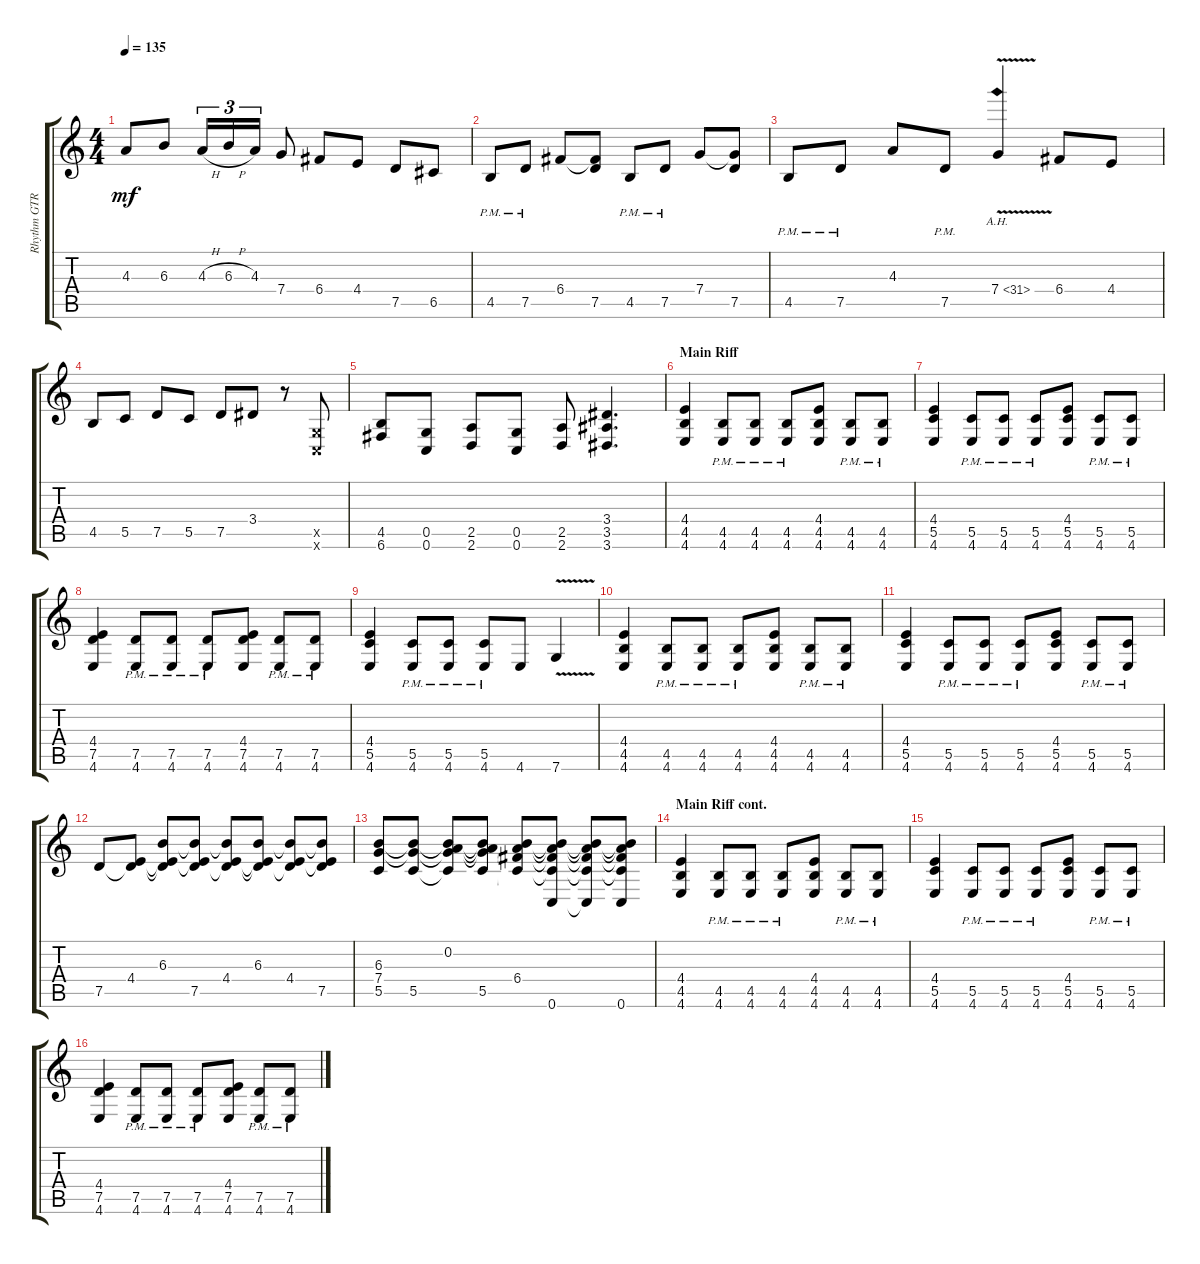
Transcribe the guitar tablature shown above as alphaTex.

\track ("Rhythm GTR 2" "Rhythm GTR") {instrument distortionguitar}
\staff {score tabs}
\tuning (D4 A3 F3 C3 G2 C2) {hide}
\ts (4 4)
\tempo 135
\clef g2
\ks c
4.3.8{dy mf} 6.3.8 4.3{h}.16{tu (3 2)} 6.3{h}.16{tu (3 2)} 4.3.16{tu (3 2)} 7.4.8 6.4.8 4.4.8 7.5.8 6.5.8 |
4.5{pm}.8 7.5{pm}.8 6.4.8 (6.4{t} 7.5).8 4.5{pm}.8 7.5{pm}.8 7.4.8 (7.4{t} 7.5).8 |
4.5{pm}.8 7.5{pm}.8 4.3.8 7.5{pm}.8 7.4{ah 24 v}.4 6.4.8 4.4.8 |
4.5.8 5.5.8 7.5.8 5.5.8 7.5.8 3.4.8 r.8 (0.5{x} 0.6{x}).8 |
(4.5 6.6).8 (0.5 0.6).8 (2.5 2.6).8 (0.5 0.6).8 (2.5 2.6).8 (3.4 3.5 3.6).4{d} |
\section ("" "Main Riff")
(4.4 4.5 4.6).4 (4.5{pm} 4.6{pm}).8 (4.5{pm} 4.6{pm}).8 (4.5{pm} 4.6{pm}).8 (4.4 4.5 4.6).8 (4.5{pm} 4.6{pm}).8 (4.5{pm} 4.6{pm}).8 |
(4.4 5.5 4.6).4 (5.5{pm} 4.6{pm}).8 (5.5{pm} 4.6{pm}).8 (5.5{pm} 4.6{pm}).8 (4.4 5.5 4.6).8 (5.5{pm} 4.6{pm}).8 (5.5{pm} 4.6{pm}).8 |
(4.4 7.5 4.6).4 (7.5{pm} 4.6{pm}).8 (7.5{pm} 4.6{pm}).8 (7.5{pm} 4.6{pm}).8 (4.4 7.5 4.6).8 (7.5{pm} 4.6{pm}).8 (7.5{pm} 4.6{pm}).8 |
(4.4 5.5 4.6).4 (5.5{pm} 4.6{pm}).8 (5.5{pm} 4.6{pm}).8 (5.5{pm} 4.6{pm}).8 4.6.8 7.6{v}.4 |
(4.4 4.5 4.6).4 (4.5{pm} 4.6{pm}).8 (4.5{pm} 4.6{pm}).8 (4.5{pm} 4.6{pm}).8 (4.4 4.5 4.6).8 (4.5{pm} 4.6{pm}).8 (4.5{pm} 4.6{pm}).8 |
(4.4 5.5 4.6).4 (5.5{pm} 4.6{pm}).8 (5.5{pm} 4.6{pm}).8 (5.5{pm} 4.6{pm}).8 (4.4 5.5 4.6).8 (5.5{pm} 4.6{pm}).8 (5.5{pm} 4.6{pm}).8 |
7.5.8 (4.4 7.5{t}).8 (6.3 4.4{t} 7.5{t}).8 (6.3{t} 4.4{t} 7.5).8 (6.3{t} 4.4 7.5{t}).8 (6.3 4.4{t} 7.5{t}).8 (6.3{t} 4.4 7.5{t}).8 (6.3{t} 4.4{t} 7.5).8 |
(6.3 7.4 5.5).8 (6.3{t} 7.4{t} 5.5).8 (0.2 6.3{t} 7.4{t} 5.5{t}).8 (0.2{t} 6.3{t} 7.4{t} 5.5).8 (0.2{t} 6.3{t} 6.4 5.5{t}).8 (0.2{t} 6.3{t} 6.4{t} 5.5{t} 0.6).8 (0.2{t} 6.3{t} 6.4{t} 5.5{t} 0.6{t}).8 (0.2{t} 6.3{t} 6.4{t} 5.5{t} 0.6).8 |
\section ("" "Main Riff cont.")
(4.4 4.5 4.6).4 (4.5{pm} 4.6{pm}).8 (4.5{pm} 4.6{pm}).8 (4.5{pm} 4.6{pm}).8 (4.4 4.5 4.6).8 (4.5{pm} 4.6{pm}).8 (4.5{pm} 4.6{pm}).8 |
(4.4 5.5 4.6).4 (5.5{pm} 4.6{pm}).8 (5.5{pm} 4.6{pm}).8 (5.5{pm} 4.6{pm}).8 (4.4 5.5 4.6).8 (5.5{pm} 4.6{pm}).8 (5.5{pm} 4.6{pm}).8 |
(4.4 7.5 4.6).4 (7.5{pm} 4.6{pm}).8 (7.5{pm} 4.6{pm}).8 (7.5{pm} 4.6{pm}).8 (4.4 7.5 4.6).8 (7.5{pm} 4.6{pm}).8 (7.5{pm} 4.6{pm}).8
